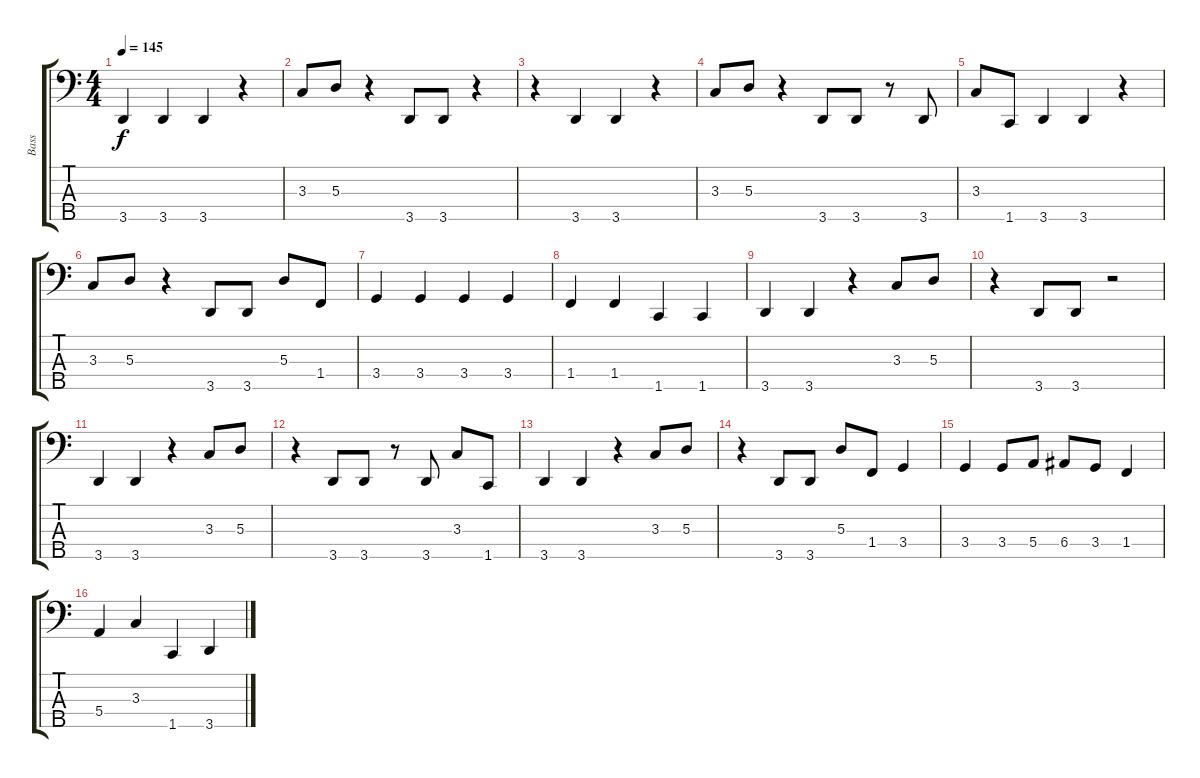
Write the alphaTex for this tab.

\track ("Bass" "Bass") {instrument electricbasspick}
\staff {score tabs}
\tuning (G2 D2 A1 E1 B0) {hide}
\ts (4 4)
\tempo 145
\clef f4
\ks c
3.5.4{dy f} 3.5.4 3.5.4 r.4 |
3.3.8 5.3.8 r.4 3.5.8 3.5.8 r.4 |
r.4 3.5.4 3.5.4 r.4 |
3.3.8 5.3.8 r.4 3.5.8 3.5.8 r.8 3.5.8 |
3.3.8 1.5.8 3.5.4 3.5.4 r.4 |
3.3.8 5.3.8 r.4 3.5.8 3.5.8 5.3.8 1.4.8 |
3.4.4 3.4.4 3.4.4 3.4.4 |
1.4.4 1.4.4 1.5.4 1.5.4 |
3.5.4 3.5.4 r.4 3.3.8 5.3.8 |
r.4 3.5.8 3.5.8 r.2 |
3.5.4 3.5.4 r.4 3.3.8 5.3.8 |
r.4 3.5.8 3.5.8 r.8 3.5.8 3.3.8 1.5.8 |
3.5.4 3.5.4 r.4 3.3.8 5.3.8 |
r.4 3.5.8 3.5.8 5.3.8 1.4.8 3.4.4 |
3.4.4 3.4.8 5.4.8 6.4.8 3.4.8 1.4.4 |
5.4.4 3.3.4 1.5.4 3.5.4
